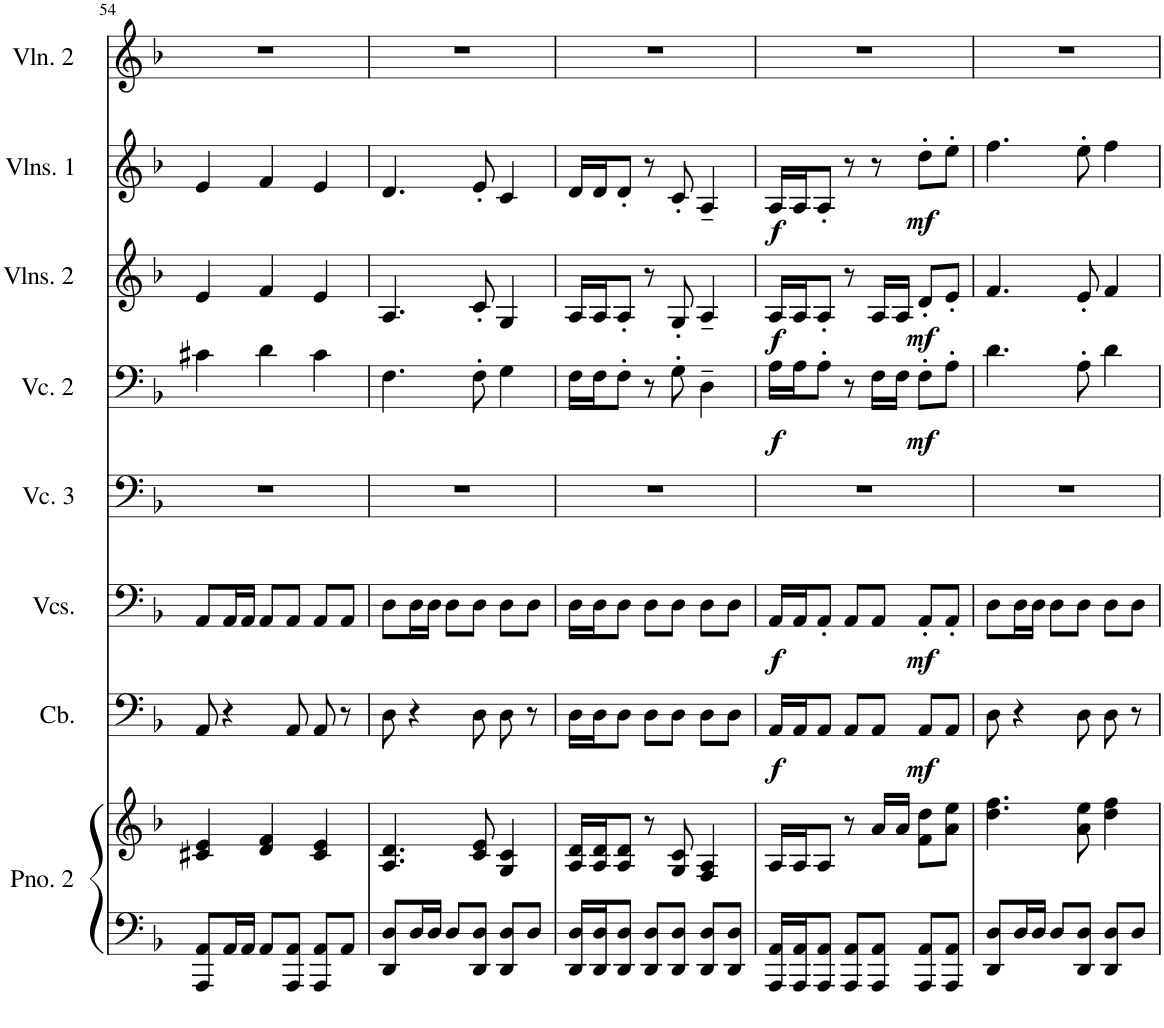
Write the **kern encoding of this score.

**kern	**kern	**kern	**dynam	**kern	**dynam	**kern	**kern	**dynam	**kern	**dynam	**kern	**dynam	**kern
*part8	*part8	*part7	*part7	*part6	*part6	*part5	*part4	*part4	*part3	*part3	*part2	*part2	*part1
*staff9	*staff8	*staff7	*staff7	*staff6	*staff6	*staff5	*staff4	*staff4	*staff3	*staff3	*staff2	*staff2	*staff1
*I"Piano 2	*	*I"Contrabass	*	*I"Violoncellos	*	*I"Violoncello 3	*I"Violoncello 2	*	*I"Violins 2	*	*I"Violins 1	*	*I"Violin 2
*I'Pno. 2	*	*I'Cb.	*	*I'Vcs.	*	*I'Vc. 3	*I'Vc. 2	*	*I'Vlns. 2	*	*I'Vlns. 1	*	*I'Vln. 2
!!LO:PB:g=z
*clefF4	*clefG2	*clefF4	*	*clefF4	*	*clefF4	*clefF4	*	*clefG2	*	*clefG2	*	*clefG2
*	*	*Trd7c12	*	*	*	*	*	*	*	*	*	*	*
*k[b-]	*k[b-]	*k[b-]	*	*k[b-]	*	*k[b-]	*k[b-]	*	*k[b-]	*	*k[b-]	*	*k[b-]
*M3/4	*M3/4	*M3/4	*	*M3/4	*	*M3/4	*M3/4	*	*M3/4	*	*M3/4	*	*M3/4
=54	=54	=54	=54	=54	=54	=54	=54	=54	=54	=54	=54	=54	=54
8AAA/ 8AA/L	4c#X/ 4e/	8AA/	.	8AA/L	.	2.r	4c#X\	.	4e/	.	4e/	.	2.r
16AA/L	.	4r	.	16AA/L	.	.	.	.	.	.	.	.	.
16AA/JJ	.	.	.	16AA/JJ	.	.	.	.	.	.	.	.	.
8AA/L	4d/ 4f/	.	.	8AA/L	.	.	4d\	.	4f/	.	4f/	.	.
8AAA/ 8AA/J	.	8AA/	.	8AA/J	.	.	.	.	.	.	.	.	.
8AAA/ 8AA/L	4c#/ 4e/	8AA/	.	8AA/L	.	.	4c#\	.	4e/	.	4e/	.	.
8AA/J	.	8r	.	8AA/J	.	.	.	.	.	.	.	.	.
=55	=55	=55	=55	=55	=55	=55	=55	=55	=55	=55	=55	=55	=55
8DD/ 8D/L	4.A/ 4.d/	8D\	.	8D\L	.	2.r	4.F\	.	4.A/	.	4.d/	.	2.r
16D/L	.	4r	.	16D\L	.	.	.	.	.	.	.	.	.
16D/JJ	.	.	.	16D\JJ	.	.	.	.	.	.	.	.	.
8D/L	.	.	.	8D\L	.	.	.	.	.	.	.	.	.
8DD/ 8D/J	8c/ 8e/	8D\	.	8D\J	.	.	8F'\	.	8c'/	.	8e'/	.	.
8DD/ 8D/L	4G/ 4c/	8D\	.	8D\L	.	.	4G\	.	4G/	.	4c/	.	.
8D/J	.	8r	.	8D\J	.	.	.	.	.	.	.	.	.
=56	=56	=56	=56	=56	=56	=56	=56	=56	=56	=56	=56	=56	=56
16DD/ 16D/LL	16A/ 16d/LL	16D\LL	.	16D\LL	.	2.r	16F\LL	.	16A/LL	.	16d/LL	.	2.r
16DD/ 16D/J	16A/ 16d/J	16D\J	.	16D\J	.	.	16F\J	.	16A/J	.	16d/J	.	.
8DD/ 8D/J	8A/ 8d/J	8D\J	.	8D\J	.	.	8F'\J	.	8A'/J	.	8d'/J	.	.
8DD/ 8D/L	8r	8D\L	.	8D\L	.	.	8r	.	8r	.	8r	.	.
8DD/ 8D/J	8G/ 8c/	8D\J	.	8D\J	.	.	8G'\	.	8G'/	.	8c'/	.	.
8DD/ 8D/L	4F/ 4A/	8D\L	.	8D\L	.	.	4D~\	.	4A~/	.	4A~/	.	.
8DD/ 8D/J	.	8D\J	.	8D\J	.	.	.	.	.	.	.	.	.
=57	=57	=57	=57	=57	=57	=57	=57	=57	=57	=57	=57	=57	=57
!	!	!	!LO:DY:b	!	!LO:DY:b	!	!	!LO:DY:b	!	!LO:DY:b	!	!LO:DY:b	!
16AAA/ 16AA/LL	16A/LL	16AA/LL	f	16AA/LL	f	2.r	16A\LL	f	16A/LL	f	16A/LL	f	2.r
16AAA/ 16AA/J	16A/J	16AA/J	.	16AA/J	.	.	16A\J	.	16A/J	.	16A/J	.	.
8AAA/ 8AA/J	8A/J	8AA/J	.	8AA'/J	.	.	8A'\J	.	8A'/J	.	8A'/J	.	.
8AAA/ 8AA/L	8r	8AA/L	.	8AA/L	.	.	8r	.	8r	.	8r	.	.
8AAA/ 8AA/J	16a/LL	8AA/J	.	8AA/J	.	.	16F\LL	.	16A/LL	.	8r	.	.
.	16a/JJ	.	.	.	.	.	16F\JJ	.	16A/JJ	.	.	.	.
!	!	!	!LO:DY:b	!	!LO:DY:b	!	!	!LO:DY:b	!	!LO:DY:b	!	!LO:DY:b	!
8AAA/ 8AA/L	8f\ 8dd\L	8AA/L	mf	8AA'/L	mf	.	8F'\L	mf	8d'/L	mf	8dd'\L	mf	.
8AAA/ 8AA/J	8a\ 8ee\J	8AA/J	.	8AA'/J	.	.	8A'\J	.	8e'/J	.	8ee'\J	.	.
=58	=58	=58	=58	=58	=58	=58	=58	=58	=58	=58	=58	=58	=58
8DD/ 8D/L	4.dd\ 4.ff\	8D\	.	8D\L	.	2.r	4.d\	.	4.f/	.	4.ff\	.	2.r
16D/L	.	4r	.	16D\L	.	.	.	.	.	.	.	.	.
16D/JJ	.	.	.	16D\JJ	.	.	.	.	.	.	.	.	.
8D/L	.	.	.	8D\L	.	.	.	.	.	.	.	.	.
8DD/ 8D/J	8a\ 8ee\	8D\	.	8D\J	.	.	8A'\	.	8e'/	.	8ee'\	.	.
8DD/ 8D/L	4dd\ 4ff\	8D\	.	8D\L	.	.	4d\	.	4f/	.	4ff\	.	.
8D/J	.	8r	.	8D\J	.	.	.	.	.	.	.	.	.
=	=	=	=	=	=	=	=	=	=	=	=	=	=
*-	*-	*-	*-	*-	*-	*-	*-	*-	*-	*-	*-	*-	*-
